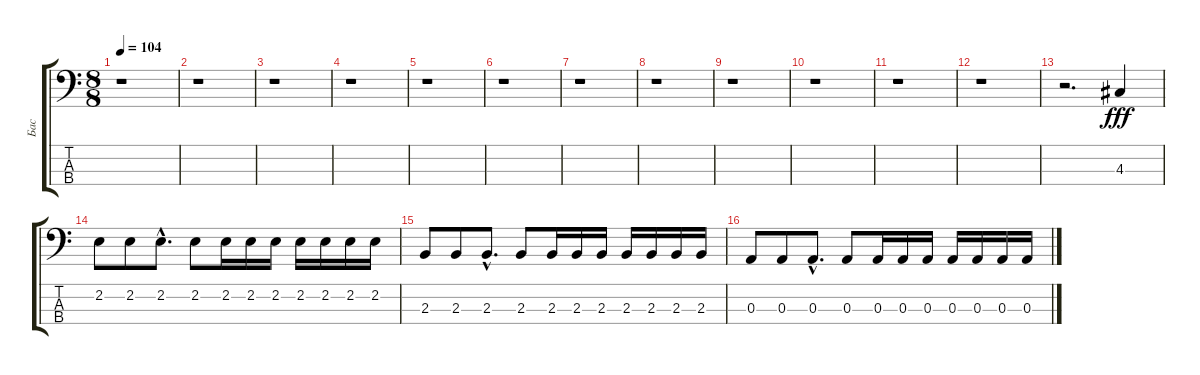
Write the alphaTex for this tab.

\track ("Бас" "Бас") {instrument slapbass1}
\staff {score tabs}
\tuning (G2 D2 A1 E1) {hide}
\ts (8 8)
\tempo 104
\clef f4
\ks c
r.1{dy fff} |
r.1 |
r.1 |
r.1 |
r.1 |
r.1 |
r.1 |
r.1 |
r.1 |
r.1 |
r.1 |
r.1 |
r.2{d} 4.3.4 |
2.2.8 2.2.8 2.2{hac}.8{d} 2.2.8 2.2.16 2.2.16 2.2.16 2.2.16 2.2.16 2.2.16 2.2.16 |
2.3.8 2.3.8 2.3{hac}.8{d} 2.3.8 2.3.16 2.3.16 2.3.16 2.3.16 2.3.16 2.3.16 2.3.16 |
0.3.8 0.3.8 0.3{hac}.8{d} 0.3.8 0.3.16 0.3.16 0.3.16 0.3.16 0.3.16 0.3.16 0.3.16
